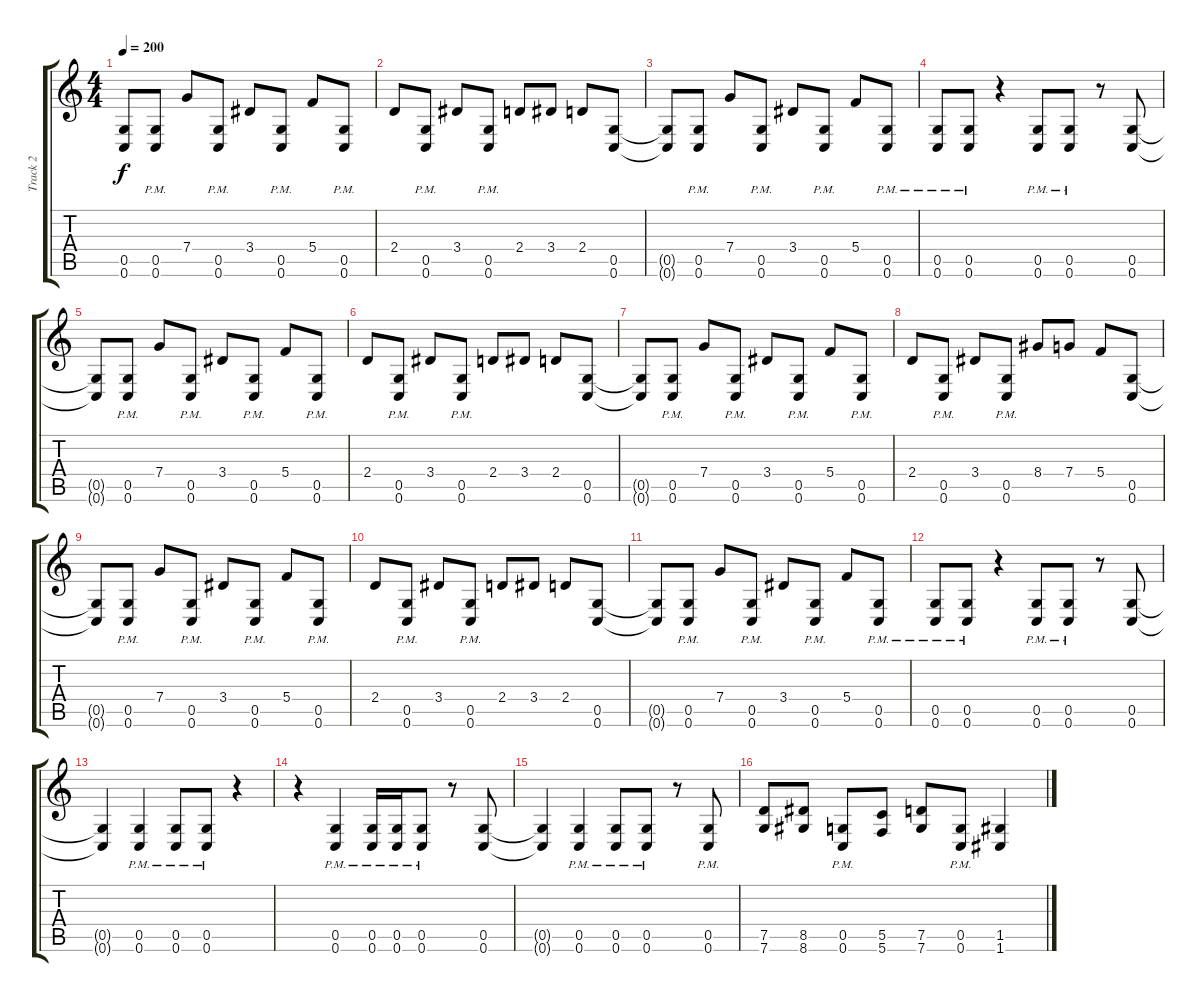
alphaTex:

\track ("Track 2" "Track 2") {instrument distortionguitar}
\staff {score tabs}
\tuning (D4 A3 F3 C3 G2 C2) {hide}
\ts (4 4)
\tempo 200
\clef g2
\ks c
(0.5{t} 0.6{t}).8{dy f} (0.5{pm} 0.6{pm}).8 7.4.8 (0.5{pm} 0.6{pm}).8 3.4.8 (0.5{pm} 0.6{pm}).8 5.4.8 (0.5{pm} 0.6{pm}).8 |
2.4.8 (0.5{pm} 0.6{pm}).8 3.4.8 (0.5{pm} 0.6{pm}).8 2.4.8 3.4.8 2.4.8 (0.5 0.6).8 |
(0.5{t} 0.6{t}).8 (0.5{pm} 0.6{pm}).8 7.4.8 (0.5{pm} 0.6{pm}).8 3.4.8 (0.5{pm} 0.6{pm}).8 5.4.8 (0.5{pm} 0.6{pm}).8 |
(0.5{pm} 0.6{pm}).8 (0.5{pm} 0.6{pm}).8 r.4 (0.5{pm} 0.6{pm}).8 (0.5{pm} 0.6{pm}).8 r.8 (0.5 0.6).8 |
(0.5{t} 0.6{t}).8 (0.5{pm} 0.6{pm}).8 7.4.8 (0.5{pm} 0.6{pm}).8 3.4.8 (0.5{pm} 0.6{pm}).8 5.4.8 (0.5{pm} 0.6{pm}).8 |
2.4.8 (0.5{pm} 0.6{pm}).8 3.4.8 (0.5{pm} 0.6{pm}).8 2.4.8 3.4.8 2.4.8 (0.5 0.6).8 |
(0.5{t} 0.6{t}).8 (0.5{pm} 0.6{pm}).8 7.4.8 (0.5{pm} 0.6{pm}).8 3.4.8 (0.5{pm} 0.6{pm}).8 5.4.8 (0.5{pm} 0.6{pm}).8 |
2.4.8 (0.5{pm} 0.6{pm}).8 3.4.8 (0.5{pm} 0.6{pm}).8 8.4.8 7.4.8 5.4.8 (0.5 0.6).8 |
(0.5{t} 0.6{t}).8 (0.5{pm} 0.6{pm}).8 7.4.8 (0.5{pm} 0.6{pm}).8 3.4.8 (0.5{pm} 0.6{pm}).8 5.4.8 (0.5{pm} 0.6{pm}).8 |
2.4.8 (0.5{pm} 0.6{pm}).8 3.4.8 (0.5{pm} 0.6{pm}).8 2.4.8 3.4.8 2.4.8 (0.5 0.6).8 |
(0.5{t} 0.6{t}).8 (0.5{pm} 0.6{pm}).8 7.4.8 (0.5{pm} 0.6{pm}).8 3.4.8 (0.5{pm} 0.6{pm}).8 5.4.8 (0.5{pm} 0.6{pm}).8 |
(0.5{pm} 0.6{pm}).8 (0.5{pm} 0.6{pm}).8 r.4 (0.5{pm} 0.6{pm}).8 (0.5{pm} 0.6{pm}).8 r.8 (0.5 0.6).8 |
(0.5{t} 0.6{t}).4 (0.5{pm} 0.6{pm}).4 (0.5{pm} 0.6{pm}).8 (0.5{pm} 0.6{pm}).8 r.4 |
r.4 (0.5{pm} 0.6{pm}).4 (0.5{pm} 0.6{pm}).16 (0.5{pm} 0.6{pm}).16 (0.5{pm} 0.6{pm}).8 r.8 (0.5 0.6).8 |
(0.5{t} 0.6{t}).4 (0.5{pm} 0.6{pm}).4 (0.5{pm} 0.6{pm}).8 (0.5{pm} 0.6{pm}).8 r.8 (0.5{pm} 0.6{pm}).8 |
(7.5 7.6).8 (8.5 8.6).8 (0.5{pm} 0.6{pm}).8 (5.5 5.6).8 (7.5 7.6).8 (0.5{pm} 0.6{pm}).8 (1.5 1.6).4
